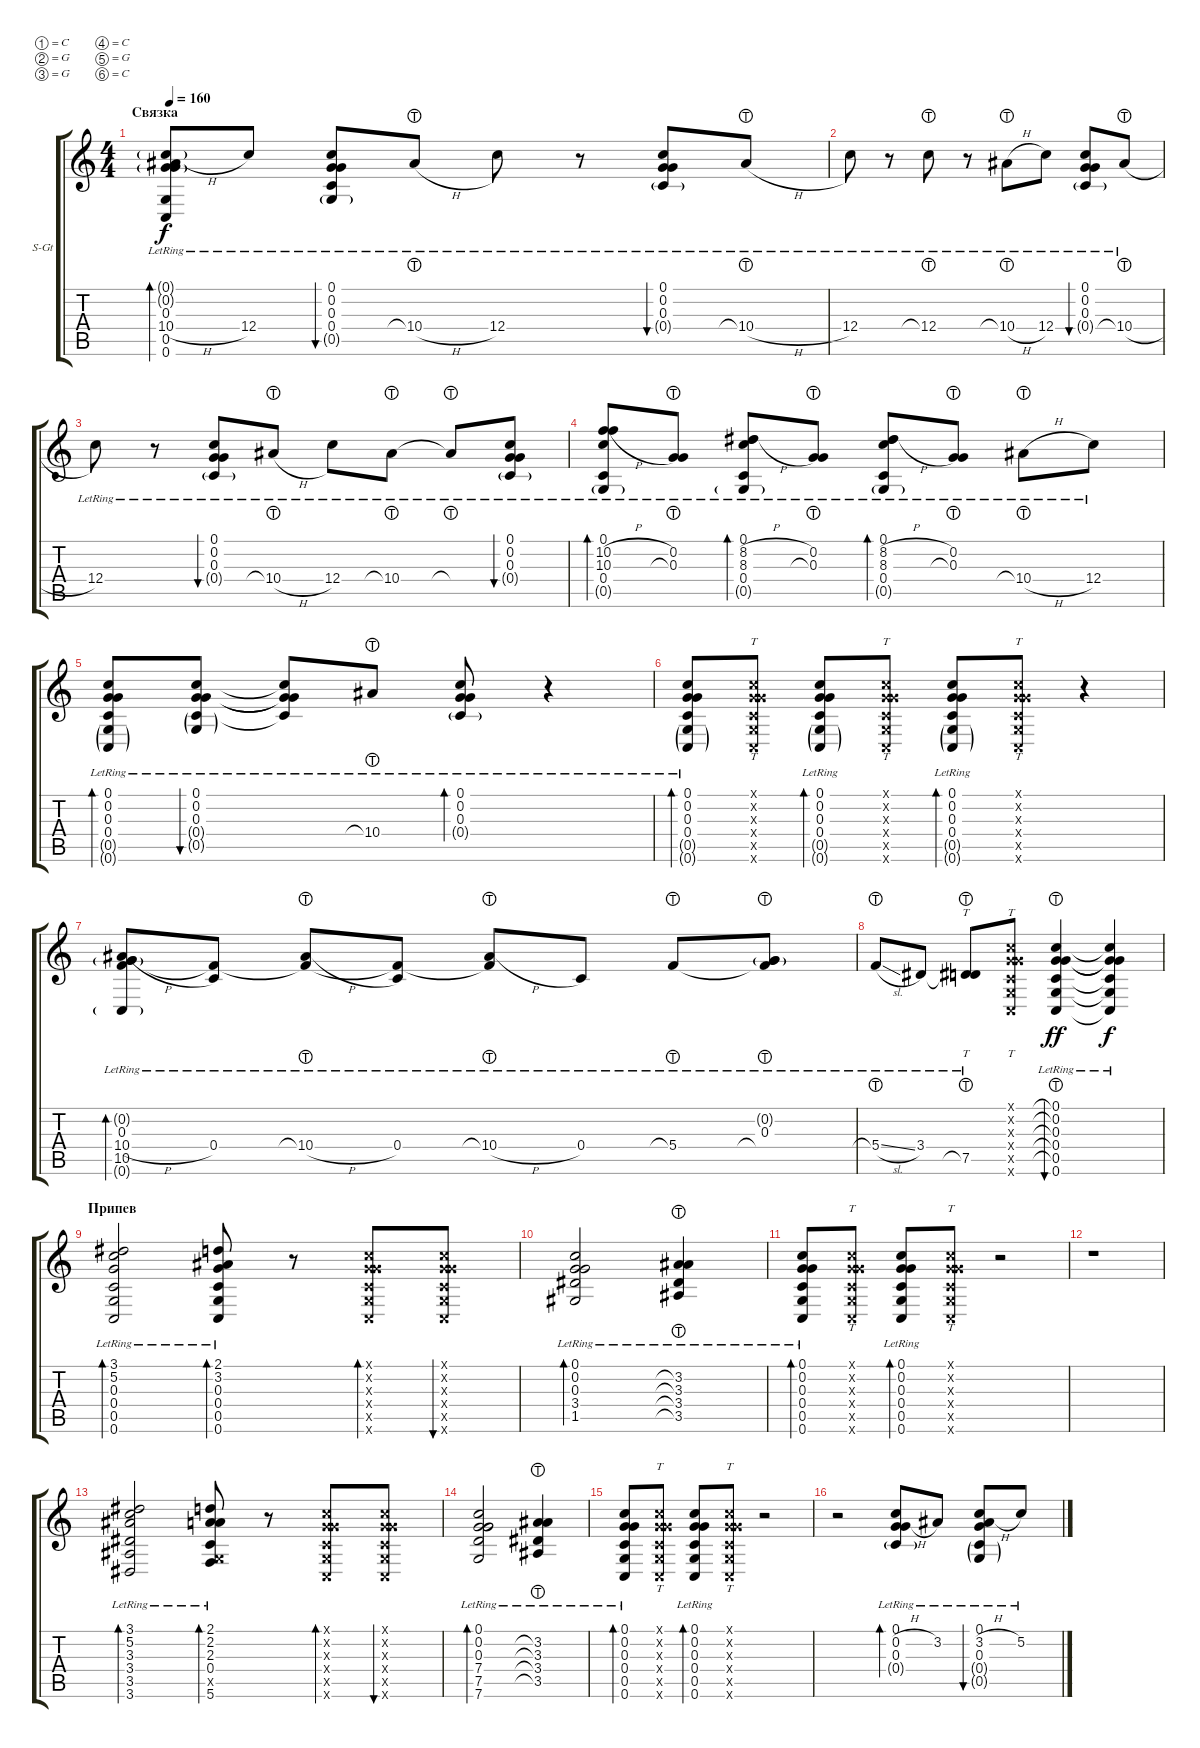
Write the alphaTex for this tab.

\defaultSystemsLayout 4
\bracketExtendMode groupsimilarinstruments
\firstSystemTrackNameOrientation horizontal
\otherSystemsTrackNameOrientation horizontal
\track ("Steel Guitar" "S-Gt") {instrument acousticguitarsteel}
\staff {score tabs}
\tuning (C4 G3 G3 C3 G2 C2)
\ts (4 4)
\section ("" "Связка")
\tempo 160
\clef g2
\ks c
(0.6{lr} 0.5{lr} 10.4{h lr} 0.3{lr} 0.2{g lr} 0.1{g lr}).8{bd 30 dy f} 12.4{lr}.8 (0.1{lr} 0.2{lr} 0.3{lr} 0.4{lr} 0.5{g lr}).8{bu 30} 10.4{h lht lr}.8 12.4{lr}.8 r.8 (0.1{lr} 0.2{lr} 0.3{lr} 0.4{g lr}).8{bu 30} 10.4{h lht lr}.8 |
12.4{lr}.8 r.8 12.4{lht lr}.8 r.8 10.4{h lht lr}.8 12.4{lr}.8 (0.1{lr} 0.2{lr} 0.3{lr} 0.4{g lr}).8{bu 30} 10.4{h lht lr}.8 |
12.4{lr}.8 r.8 (0.1{lr} 0.2{lr} 0.4{g lr} 0.3{lr}).8{bu 30} 10.4{h lht lr}.8 12.4{lr}.8 10.4{lht lr}.8 10.4{lht lr t}.8 (0.2{lr} 0.1{lr} 0.4{g lr} 0.3{lr}).8{bu 30} |
(10.2{h lr} 10.3{lr} 0.1{lr} 0.4{lr} 0.5{g lr}).8{bd 30} (0.2{lr} 0.3{lht lr}).8 (8.2{h lr} 8.3{lr} 0.1{lr} 0.4{lr} 0.5{g lr}).8{bd 30} (0.2{lr} 0.3{lht lr}).8 (8.2{h lr} 8.3{lr} 0.1{lr} 0.4{lr} 0.5{g lr}).8{bd 30} (0.2{lr} 0.3{lht lr}).8 10.4{h lht lr}.8 12.4{lr}.8 |
(0.6{g lr} 0.5{g lr} 0.4{lr} 0.3{lr} 0.2{lr} 0.1{lr}).8{bd 30} (0.1{lr} 0.2{lr} 0.4{g lr} 0.3{lr} 0.5{g lr}).8{bu 30} (0.1{lr t} 0.2{lr t} 0.3{lr t} 0.4{lr t}).8 10.4{lht lr}.8 (0.1{lr} 0.3{lr} 0.2{lr} 0.4{g lr}).8{bd 30} r.4 |
(0.6{g lr} 0.5{g lr} 0.4{lr} 0.3{lr} 0.2{lr} 0.1{lr}).8{bd 30} (0.1{x} 0.2{x} 0.3{x} 0.4{x} 0.5{x} 0.6{x}).8{tt} (0.6{g lr} 0.5{g lr} 0.4{lr} 0.3{lr} 0.2{lr} 0.1{lr}).8{bd 30} (0.1{x} 0.2{x} 0.3{x} 0.4{x} 0.5{x} 0.6{x}).8{tt} (0.6{g lr} 0.5{g lr} 0.4{lr} 0.3{lr} 0.2{lr} 0.1{lr}).8{bd 30} (0.1{x} 0.2{x} 0.3{x} 0.4{x} 0.5{x} 0.6{x}).8{tt} r.4 |
(10.5{lr} 10.4{h lr} 0.3{lr} 0.2{g lr} 0.6{g lr}).8{bd 30} (0.4{lr} 10.5{lr t}).8 (10.5{lr t} 10.4{h lht lr}).8 (0.4{lr} 10.5{lr t}).8 (10.5{lr t} 10.4{h lht lr}).8 0.4{lr}.8 5.4{lht lr}.8 (0.3{lr} 5.4{lht lr t} 0.2{g lr}).8 |
5.4{sl lht lr}.8 3.4{lr}.8 (7.5{lht lr} 3.4{lr t}).8{tt} (0.2{x} 0.1{x} 0.3{x} 0.4{x} 0.5{x} 0.6{x}).8{tt} (0.6{lr} 0.1{lht} 0.2{lht} 0.3{lht} 0.5{lht} 0.4{lht}).4{bu 30 dy ff} (0.1{t} 0.2{t} 0.3{t} 0.4{t} 0.5{t} 0.6{lr t}).4{dy f} |
\section ("" "Припев")
(0.5{lr} 0.4{lr} 0.6{lr} 0.3{lr} 5.2{lr} 3.1{lr}).2{bd 30} (0.6{lr} 0.5{lr} 0.4{lr} 0.3{lr} 3.2{lr} 2.1{lr}).8{bd 30} r.8 (0.6{x} 0.5{x} 0.4{x} 0.3{x} 0.2{x} 0.1{x}).8{bd 30} (0.6{x} 0.5{x} 0.4{x} 0.2{x} 0.1{x} 0.3{x}).8{bu 30} |
(1.5{lr} 3.4{lr} 0.3{lr} 0.2{lr} 0.1{lr}).2{bd 30} (3.5{lht lr} 3.4{lht lr} 3.3{lht lr} 3.2{lht lr}).4 |
(0.6{lr} 0.5{lr} 0.4{lr} 0.3{lr} 0.2{lr} 0.1{lr}).8{bd 30} (0.6{x} 0.5{x} 0.4{x} 0.3{x} 0.2{x} 0.1{x}).8{tt} (0.5{lr} 0.6{lr} 0.4{lr} 0.3{lr} 0.2{lr} 0.1{lr}).8{bd 30} (0.1{x} 0.2{x} 0.3{x} 0.6{x} 0.5{x} 0.4{x}).8{tt} r.2 |
r.1 |
(3.5{lr} 3.4{lr} 3.6{lr} 3.3{lr} 5.2{lr} 3.1{lr}).2{bd 30} (5.6{lr} 0.5{x} 0.4{lr} 2.3{lr} 2.2{lr} 2.1{lr}).8{bd 30} r.8 (0.6{x} 0.5{x} 0.4{x} 0.3{x} 0.2{x} 0.1{x}).8{bd 30} (0.6{x} 0.5{x} 0.4{x} 0.2{x} 0.1{x} 0.3{x}).8{bu 30} |
(7.6{lr} 7.5{lr} 7.4{lr} 0.3{lr} 0.2{lr} 0.1{lr}).2{bd 30} (3.5{lht lr} 3.4{lht lr} 3.3{lht lr} 3.2{lht lr}).4 |
(0.6{lr} 0.5{lr} 0.4{lr} 0.3{lr} 0.2{lr} 0.1{lr}).8{bd 30} (0.6{x} 0.5{x} 0.4{x} 0.3{x} 0.2{x} 0.1{x}).8{tt} (0.5{lr} 0.6{lr} 0.4{lr} 0.3{lr} 0.2{lr} 0.1{lr}).8{bd 30} (0.1{x} 0.2{x} 0.3{x} 0.6{x} 0.5{x} 0.4{x}).8{tt} r.2 |
r.2 (0.4{g lr} 0.3{lr} 0.2{h lr} 0.1{lr}).8{bd 30} 3.2{lr}.8 (0.1{lr} 3.2{h lr} 0.3{lr} 0.4{g lr} 0.5{g lr}).8{bu 30} 5.2{lr}.8
